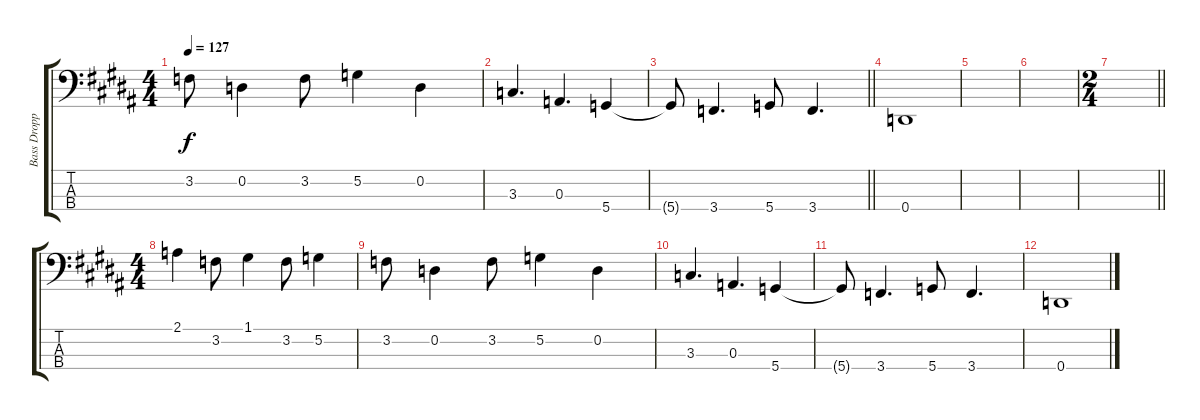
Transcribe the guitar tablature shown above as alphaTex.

\track ("Bass Dropped D" "Bass Dropp") {instrument electricbassfinger}
\staff {score tabs}
\tuning (G2 D2 A1 D1) {hide}
\ts (4 4)
\tempo 127
\clef f4
\ks b
3.2.8{dy f} 0.2.4 3.2.8 5.2.4 0.2.4 |
3.3.4{d} 0.3.4{d} 5.4.4 |
\barLineRight lightlight
5.4{t}.8 3.4.4{d} 5.4.8 3.4.4{d} |
0.4.1 |
|
|
\ts (2 4)
\barLineRight lightlight
|
\ts (4 4)
2.1.4 3.2.8 1.1.4 3.2.8 5.2.4 |
3.2.8 0.2.4 3.2.8 5.2.4 0.2.4 |
3.3.4{d} 0.3.4{d} 5.4.4 |
5.4{t}.8 3.4.4{d} 5.4.8 3.4.4{d} |
0.4.1
